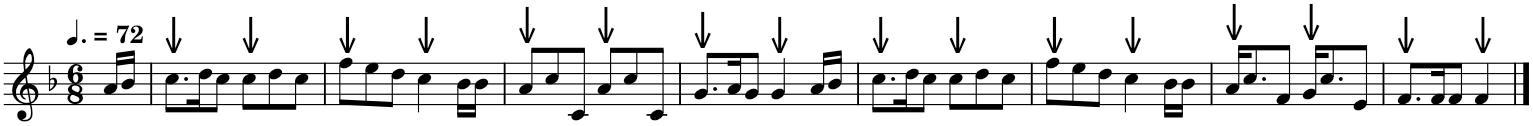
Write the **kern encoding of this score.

**kern
*part1
*staff1
*I"Piano
*I'Pno.
*clefG2
*k[b-]
*M6/8
*MM108
=
16a/LL
16b-/JJ
=1
!LO:TX:a:t=↓
8.cc\L
16dd\K
8cc\J
!LO:TX:a:t=↓
8cc\L
8dd\
8cc\J
=2
!LO:TX:a:t=↓
8ff\L
8ee\
8dd\J
!LO:TX:a:t=↓
4cc\
16b-\LL
16b-\JJ
=3
!LO:TX:a:t=↓
8a/L
8cc/
8c/J
!LO:TX:a:t=↓
8a/L
8cc/
8c/J
=4
!LO:TX:a:t=↓
8.g/L
16a/K
8g/J
!LO:TX:a:t=↓
4g/
16a/LL
16b-/JJ
=5
!LO:TX:a:t=↓
8.cc\L
16dd\K
8cc\J
!LO:TX:a:t=↓
8cc\L
8dd\
8cc\J
=6
!LO:TX:a:t=↓
8ff\L
8ee\
8dd\J
!LO:TX:a:t=↓
4cc\
16b-\LL
16b-\JJ
=7
!LO:TX:a:t=↓
16a/KL
8.cc/
8f/J
!LO:TX:a:t=↓
16g/KL
8.cc/
8e/J
=8
!LO:TX:a:t=↓
8.f/L
16f/K
8f/J
!LO:TX:a:t=↓
4f/
==
*-
